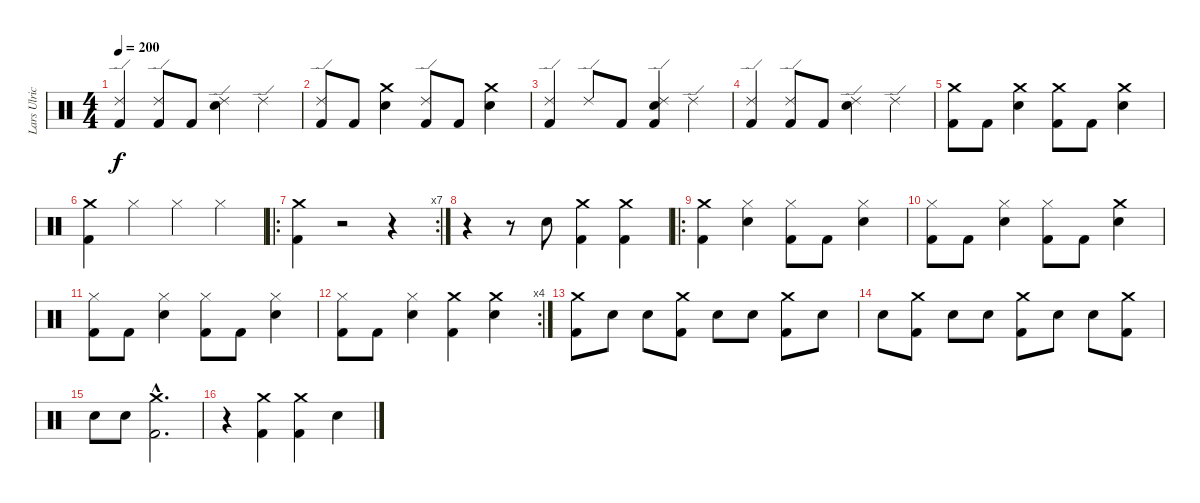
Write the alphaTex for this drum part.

\track ("Lars Ulrich" "Lars Ulric") {instrument percussion}
\staff {score}
\articulation defaults
\ts (4 4)
\tempo 200
\clef neutral
\ks c
("Kick (hit) 2" "Ride (edge) 2").4{dy f} ("Kick (hit) 2" "Ride (edge) 2").8 "Kick (hit) 2".8 ("Ride (edge) 2" "Snare (hit) 2").4 "Ride (edge) 2".4 |
("Ride (edge) 2" "Kick (hit) 2").8 "Kick (hit) 2".8 ("Snare (hit) 2" "Crash medium (hit)").4 ("Ride (edge) 2" "Kick (hit) 2").8 "Kick (hit) 2".8 ("Snare (hit) 2" "Crash medium (hit)").4 |
("Ride (edge) 2" "Kick (hit) 2").4 "Ride (edge) 2".8 "Kick (hit) 2".8 ("Ride (edge) 2" "Snare (hit) 2" "Kick (hit) 2").4 "Ride (edge) 2".4 |
("Kick (hit) 2" "Ride (edge) 2").4 ("Ride (edge) 2" "Kick (hit) 2").8 "Kick (hit) 2".8 ("Snare (hit) 2" "Ride (edge) 2").4 "Ride (edge) 2".4 |
("Kick (hit) 2" "Crash medium (hit)").8 "Kick (hit) 2".8 ("Snare (hit) 2" "Crash medium (hit)").4 ("Kick (hit) 2" "Crash medium (hit)").8 "Kick (hit) 2".8 ("Snare (hit) 2" "Crash medium (hit)").4 |
("Kick (hit) 2" "Crash medium (hit)").4 "Hi-Hat (closed)".4 "Hi-Hat (closed)".4 "Hi-Hat (closed)".4 |
\ro
\rc 7
("Kick (hit) 2" "Crash medium (hit)").4 r.2 r.4 |
r.4 r.8 "Snare (hit) 2".8 ("Kick (hit) 2" "Crash medium (hit)").4 ("Kick (hit) 2" "Crash medium (hit)").4 |
\ro
("Kick (hit) 2" "Crash medium (hit)").4 ("Hi-Hat (closed)" "Snare (hit) 2").4 ("Kick (hit) 2" "Hi-Hat (closed)").8 "Kick (hit) 2".8 ("Snare (hit) 2" "Hi-Hat (closed)").4 |
("Hi-Hat (closed)" "Kick (hit) 2").8 "Kick (hit) 2".8 ("Snare (hit) 2" "Hi-Hat (closed)").4 ("Hi-Hat (closed)" "Kick (hit) 2").8 "Kick (hit) 2".8 ("Crash medium (hit)" "Snare (hit) 2").4 |
("Hi-Hat (closed)" "Kick (hit) 2").8 "Kick (hit) 2".8 ("Snare (hit) 2" "Hi-Hat (closed)").4 ("Hi-Hat (closed)" "Kick (hit) 2").8 "Kick (hit) 2".8 ("Snare (hit) 2" "Hi-Hat (closed)").4 |
\rc 4
("Hi-Hat (closed)" "Kick (hit) 2").8 "Kick (hit) 2".8 ("Snare (hit) 2" "Hi-Hat (closed)").4 ("Crash medium (hit)" "Kick (hit) 2").4 ("Crash medium (hit)" "Snare (hit) 2").4 |
("Crash medium (hit)" "Kick (hit) 2").8 "Snare (hit) 2".8 "Snare (hit) 2".8 ("Crash medium (hit)" "Kick (hit) 2").8 "Snare (hit) 2".8 "Snare (hit) 2".8 ("Crash medium (hit)" "Kick (hit) 2").8 "Snare (hit) 2".8 |
"Snare (hit) 2".8 ("Crash medium (hit)" "Kick (hit) 2").8 "Snare (hit) 2".8 "Snare (hit) 2".8 ("Crash medium (hit)" "Kick (hit) 2").8 "Snare (hit) 2".8 "Snare (hit) 2".8 ("Crash medium (hit)" "Kick (hit) 2").8 |
"Snare (hit) 2".8 "Snare (hit) 2".8 ("Crash medium (hit)"{hac} "Kick (hit) 2"{hac}).2{d} |
r.4 ("Kick (hit) 2" "Crash medium (hit)").4 ("Crash medium (hit)" "Kick (hit) 2").4 "Snare (hit) 2".4
